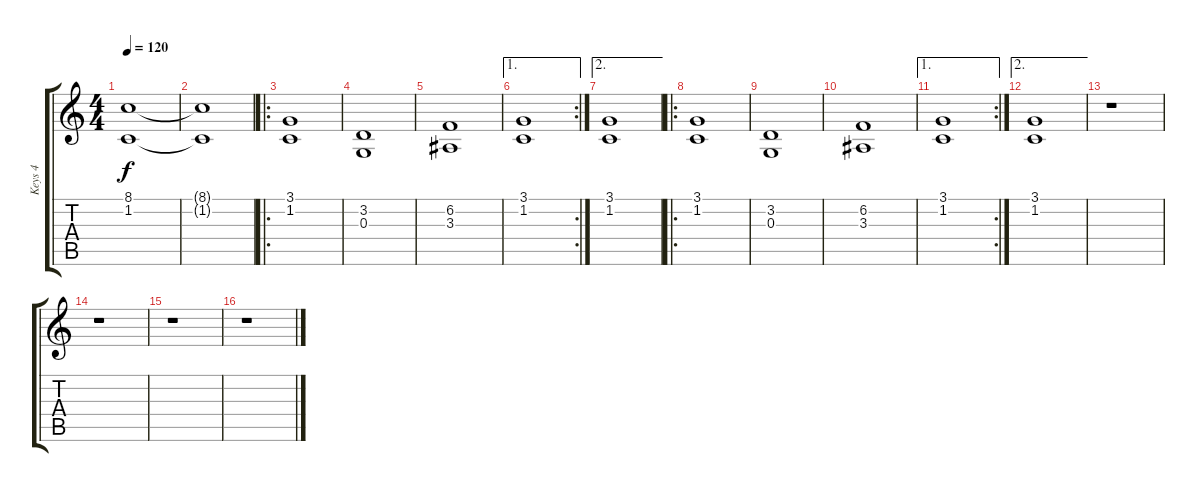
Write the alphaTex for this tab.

\track ("Keys 4" "Keys 4") {instrument synthstrings2}
\staff {score tabs}
\tuning (E4 B3 G3 D3 A2 E2) {hide}
\ts (4 4)
\tempo 120
\clef g2
\ks c
(8.1 1.2).1{dy f} |
(8.1{t} 1.2{t}).1 |
\ro
(3.1 1.2).1 |
(3.2 0.3).1 |
(6.2 3.3).1 |
\ae 1
\rc 2
(3.1 1.2).1 |
\ae 2
(3.1 1.2).1 |
\ro
(3.1 1.2).1 |
(3.2 0.3).1 |
(6.2 3.3).1 |
\ae 1
\rc 2
(3.1 1.2).1 |
\ae 2
(3.1 1.2).1 |
r.1 |
r.1 |
r.1 |
r.1
